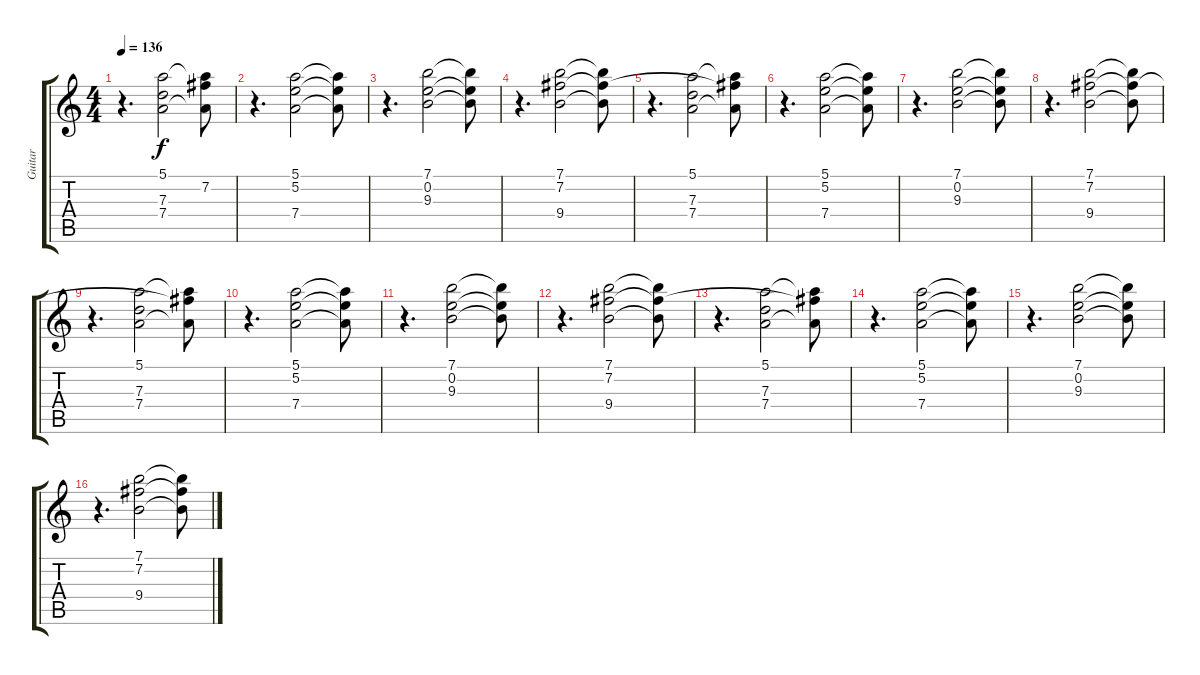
\track ("Guitar" "Guitar") {instrument distortionguitar}
\staff {score tabs}
\tuning (E4 B3 G3 D3 A2 E2) {hide}
\ts (4 4)
\tempo 136
\clef g2
\ks c
r.4{d dy f} (5.1 7.3 7.4).2 (5.1{t} 7.2{t} 7.4{t}).8 |
r.4{d} (5.1 5.2 7.4).2 (5.1{t} 5.2{t} 7.4{t}).8 |
r.4{d} (7.1 0.2 9.3).2 (7.1{t} 0.2{t} 9.3{t}).8 |
r.4{d} (7.1 7.2 9.4).2 (7.1{t} 7.2{t} 9.4{t}).8 |
r.4{d} (5.1 7.3 7.4).2 (5.1{t} 7.2{t} 7.4{t}).8 |
r.4{d} (5.1 5.2 7.4).2 (5.1{t} 5.2{t} 7.4{t}).8 |
r.4{d} (7.1 0.2 9.3).2 (7.1{t} 0.2{t} 9.3{t}).8 |
r.4{d} (7.1 7.2 9.4).2 (7.1{t} 7.2{t} 9.4{t}).8 |
r.4{d} (5.1 7.3 7.4).2 (5.1{t} 7.2{t} 7.4{t}).8 |
r.4{d} (5.1 5.2 7.4).2 (5.1{t} 5.2{t} 7.4{t}).8 |
r.4{d} (7.1 0.2 9.3).2 (7.1{t} 0.2{t} 9.3{t}).8 |
r.4{d} (7.1 7.2 9.4).2 (7.1{t} 7.2{t} 9.4{t}).8 |
r.4{d} (5.1 7.3 7.4).2 (5.1{t} 7.2{t} 7.4{t}).8 |
r.4{d} (5.1 5.2 7.4).2 (5.1{t} 5.2{t} 7.4{t}).8 |
r.4{d} (7.1 0.2 9.3).2 (7.1{t} 0.2{t} 9.3{t}).8 |
r.4{d} (7.1 7.2 9.4).2 (7.1{t} 7.2{t} 9.4{t}).8
